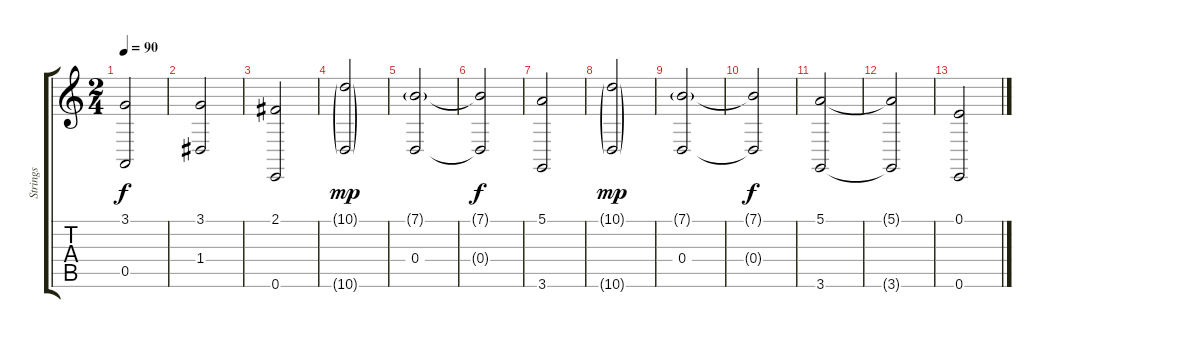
\track ("Strings" "Strings") {instrument synthstrings1}
\staff {score tabs}
\tuning (E4 B3 G3 D3 A2 E2) {hide}
\ts (2 4)
\tempo 90
\clef g2
\ks c
(3.1 0.5).2{dy f} |
(3.1 1.4).2 |
(2.1 0.6).2 |
(10.1{g} 10.6{g}).2{dy mp} |
(7.1{g} 0.4).2 |
(7.1{t} 0.4{t}).2{dy f} |
(5.1 3.6).2 |
(10.1{g} 10.6{g}).2{dy mp} |
(7.1{g} 0.4).2 |
(7.1{t} 0.4{t}).2{dy f} |
(5.1 3.6).2 |
(5.1{t} 3.6{t}).2 |
(0.1 0.6).2
